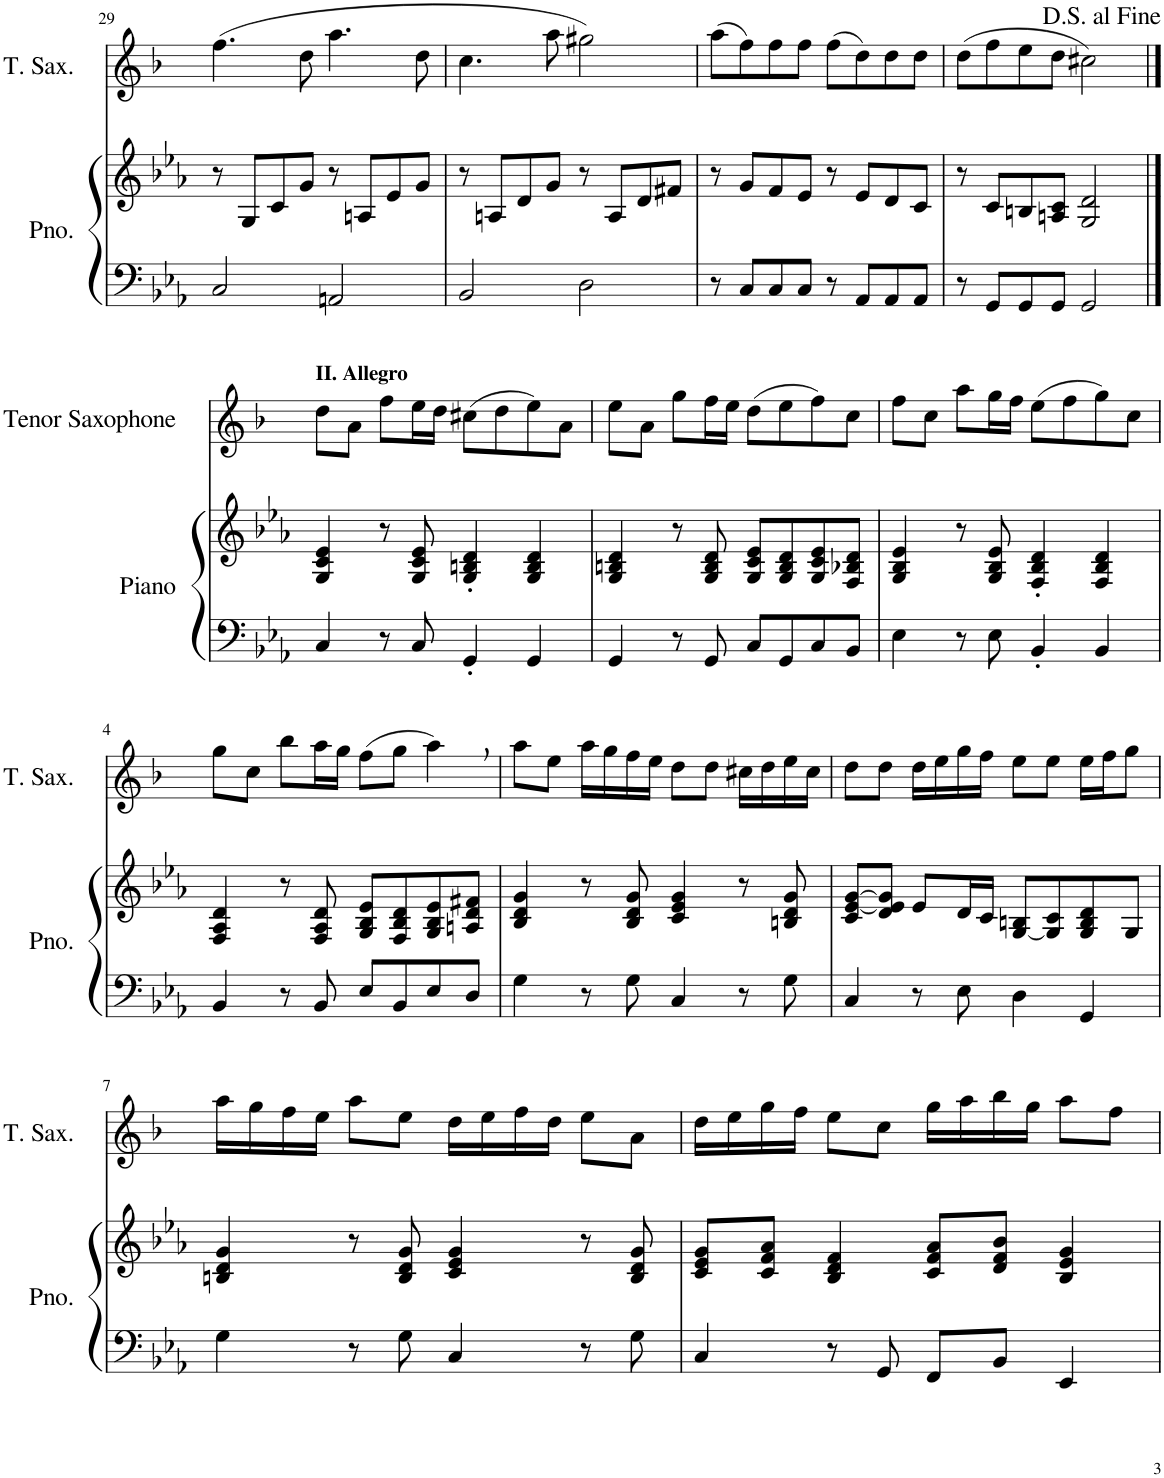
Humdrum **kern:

**kern	**kern	**kern
*part2	*part2	*part1
*staff3	*staff2	*staff1
*I"Piano	*	*I"Tenor Saxophone
*I'Pno.	*	*I'T. Sax.
!!LO:PB:g=z
*clefF4	*clefG2	*clefG2
*	*	*Trd8c14
*k[b-e-a-]	*k[b-e-a-]	*k[b-]
*M4/4	*M4/4	*M4/4
=29	=29	=29
2C/	8r	(4.ff\
.	8G/L	.
.	8c/	.
.	8g/J	8dd\
2AAn/	8r	4.aa\
.	8An/L	.
.	8e-/	.
.	8g/J	8dd\
=30	=30	=30
2BB-/	8r	4.cc\
.	8An/L	.
.	8d/	.
.	8g/J	8aa\
2D\	8r	2gg#X\)
.	8A/L	.
.	8d/	.
.	8f#X/J	.
=31	=31	=31
8r	8r	(8aa\L
8C/L	8g/L	8ff\)
8C/	8f/	8ff\
8C/J	8e-/J	8ff\J
8r	8r	(8ff\L
8AA-/L	8e-/L	8dd\)
8AA-/	8d/	8dd\
8AA-/J	8c/J	8dd\J
=32	=32	=32
8r	8r	(8dd\L
8GG/L	8c/L	8ff\
8GG/	8Bn/	8ee\
8GG/J	8An/ 8c/J	8dd\J
2GG/	2G/ 2d/	2cc#X\)
!!LO:LB:g=z
==1	==1	==1
!	!	!LO:TX:a:B:t=II. Allegro
4C/	4G/ 4c/ 4e-/	8dd\L
.	.	8a\J
8r	8r	8ff\L
8C/	8G/ 8c/ 8e-/	16ee\L
.	.	16dd\JJ
4GG'/	4G/' 4Bn/' 4d/'	(8cc#X\L
.	.	8dd\
4GG/	4G/ 4B/ 4d/	8ee\)
.	.	8a\J
=2	=2	=2
4GG/	4G/ 4Bn/ 4d/	8ee\L
.	.	8a\J
8r	8r	8gg\L
8GG/	8G/ 8B/ 8d/	16ff\L
.	.	16ee\JJ
8C/L	8G/ 8c/ 8e-/L	(8dd\L
8GG/	8G/ 8B/ 8d/	8ee\
8C/	8G/ 8c/ 8e-/	8ff\)
8BB-/J	8F/ 8B-X/ 8d/J	8cc\J
=3	=3	=3
4E-\	4G/ 4B-/ 4e-/	8ff\L
.	.	8cc\J
8r	8r	8aa\L
8E-\	8G/ 8B-/ 8e-/	16gg\L
.	.	16ff\JJ
4BB-'/	4F/' 4B-/' 4d/'	(8ee\L
.	.	8ff\
4BB-/	4F/ 4B-/ 4d/	8gg\)
.	.	8cc\J
!!LO:LB:g=z
=4	=4	=4
4BB-/	4F/ 4A-/ 4d/	8gg\L
.	.	8cc\J
8r	8r	8bb-\L
8BB-/	8F/ 8A-/ 8d/	16aa\L
.	.	16gg\JJ
8E-/L	8G/ 8B-/ 8e-/L	(8ff\L
8BB-/	8F/ 8B-/ 8d/	8gg\J
8E-/	8G/ 8B-/ 8e-/	4aa',\)
8D/J	8An/ 8d/ 8f#X/J	.
=5	=5	=5
4G\	4B-/ 4d/ 4g/	8aa\L
.	.	8ee\J
8r	8r	16aa\LL
.	.	16gg\
8G\	8B-/ 8d/ 8g/	16ff\
.	.	16ee\JJ
4C/	4c/ 4e-/ 4g/	8dd\L
.	.	8dd\J
8r	8r	16cc#X\LL
.	.	16dd\
8G\	8Bn/ 8d/ 8g/	16ee\
.	.	16cc#\JJ
=6	=6	=6
4C/	8c/ [8e-/ [8g/L	8dd\L
.	8d/ 8e-/] 8g/]J	8dd\J
8r	8e-/L	16dd\LL
.	.	16ee\
8E-\	16d/L	16gg\
.	16c/JJ	16ff\JJ
4D\	[8G/ 8Bn/L	8ee\L
.	8G/] 8c/	8ee\J
4GG/	8G/ 8B/ 8d/	16ee\LL
.	.	16ff\J
.	8G/J	8gg\J
!!LO:LB:g=z
=7	=7	=7
4G\	4Bn/ 4d/ 4g/	16aa\LL
.	.	16gg\
.	.	16ff\
.	.	16ee\JJ
8r	8r	8aa\L
8G\	8B/ 8d/ 8g/	8ee\J
4C/	4c/ 4e-/ 4g/	16dd\LL
.	.	16ee\
.	.	16ff\
.	.	16dd\JJ
8r	8r	8ee\L
8G\	8B/ 8d/ 8g/	8a\J
=8	=8	=8
4C/	8c/ 8e-/ 8g/L	16dd\LL
.	.	16ee\
.	8c/ 8f/ 8a-/J	16gg\
.	.	16ff\JJ
8r	4B-/ 4d/ 4f/	8ee\L
8GG/	.	8cc\J
8FF/L	8c/ 8f/ 8a-/L	16gg\LL
.	.	16aa\
8BB-/J	8d/ 8f/ 8b-/J	16bb-\
.	.	16gg\JJ
4EE-/	4B-/ 4e-/ 4g/	8aa\L
.	.	8ff\J
=	=	=
*-	*-	*-
